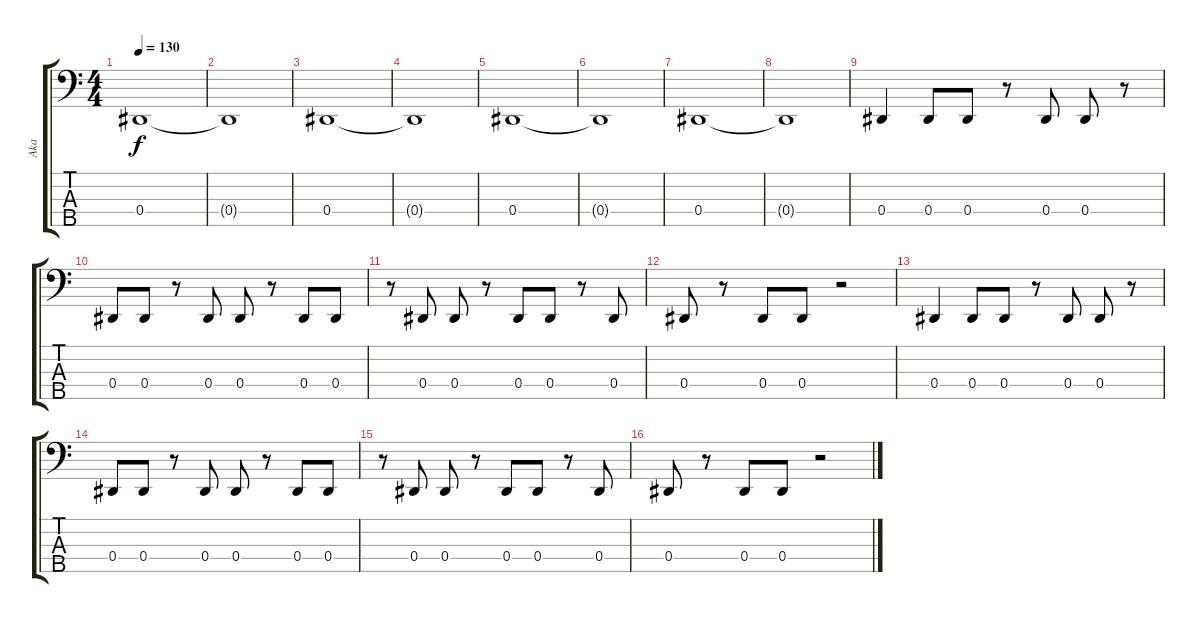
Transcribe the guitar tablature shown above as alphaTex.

\track ("Aka" "Aka") {instrument electricbasspick}
\staff {score tabs}
\tuning (Gb2 Db2 Ab1 Eb1 Bb0) {hide}
\ts (4 4)
\tempo 130
\clef f4
\ks c
0.4.1{dy f instrument electricbasspick} |
0.4{t}.1 |
0.4.1 |
0.4{t}.1 |
0.4.1 |
0.4{t}.1 |
0.4.1 |
0.4{t}.1 |
0.4.4 0.4.8 0.4.8 r.8 0.4.8 0.4.8 r.8 |
0.4.8 0.4.8 r.8 0.4.8 0.4.8 r.8 0.4.8 0.4.8 |
r.8 0.4.8 0.4.8 r.8 0.4.8 0.4.8 r.8 0.4.8 |
0.4.8 r.8 0.4.8 0.4.8 r.2 |
0.4.4 0.4.8 0.4.8 r.8 0.4.8 0.4.8 r.8 |
0.4.8 0.4.8 r.8 0.4.8 0.4.8 r.8 0.4.8 0.4.8 |
r.8 0.4.8 0.4.8 r.8 0.4.8 0.4.8 r.8 0.4.8 |
0.4.8 r.8 0.4.8 0.4.8 r.2
